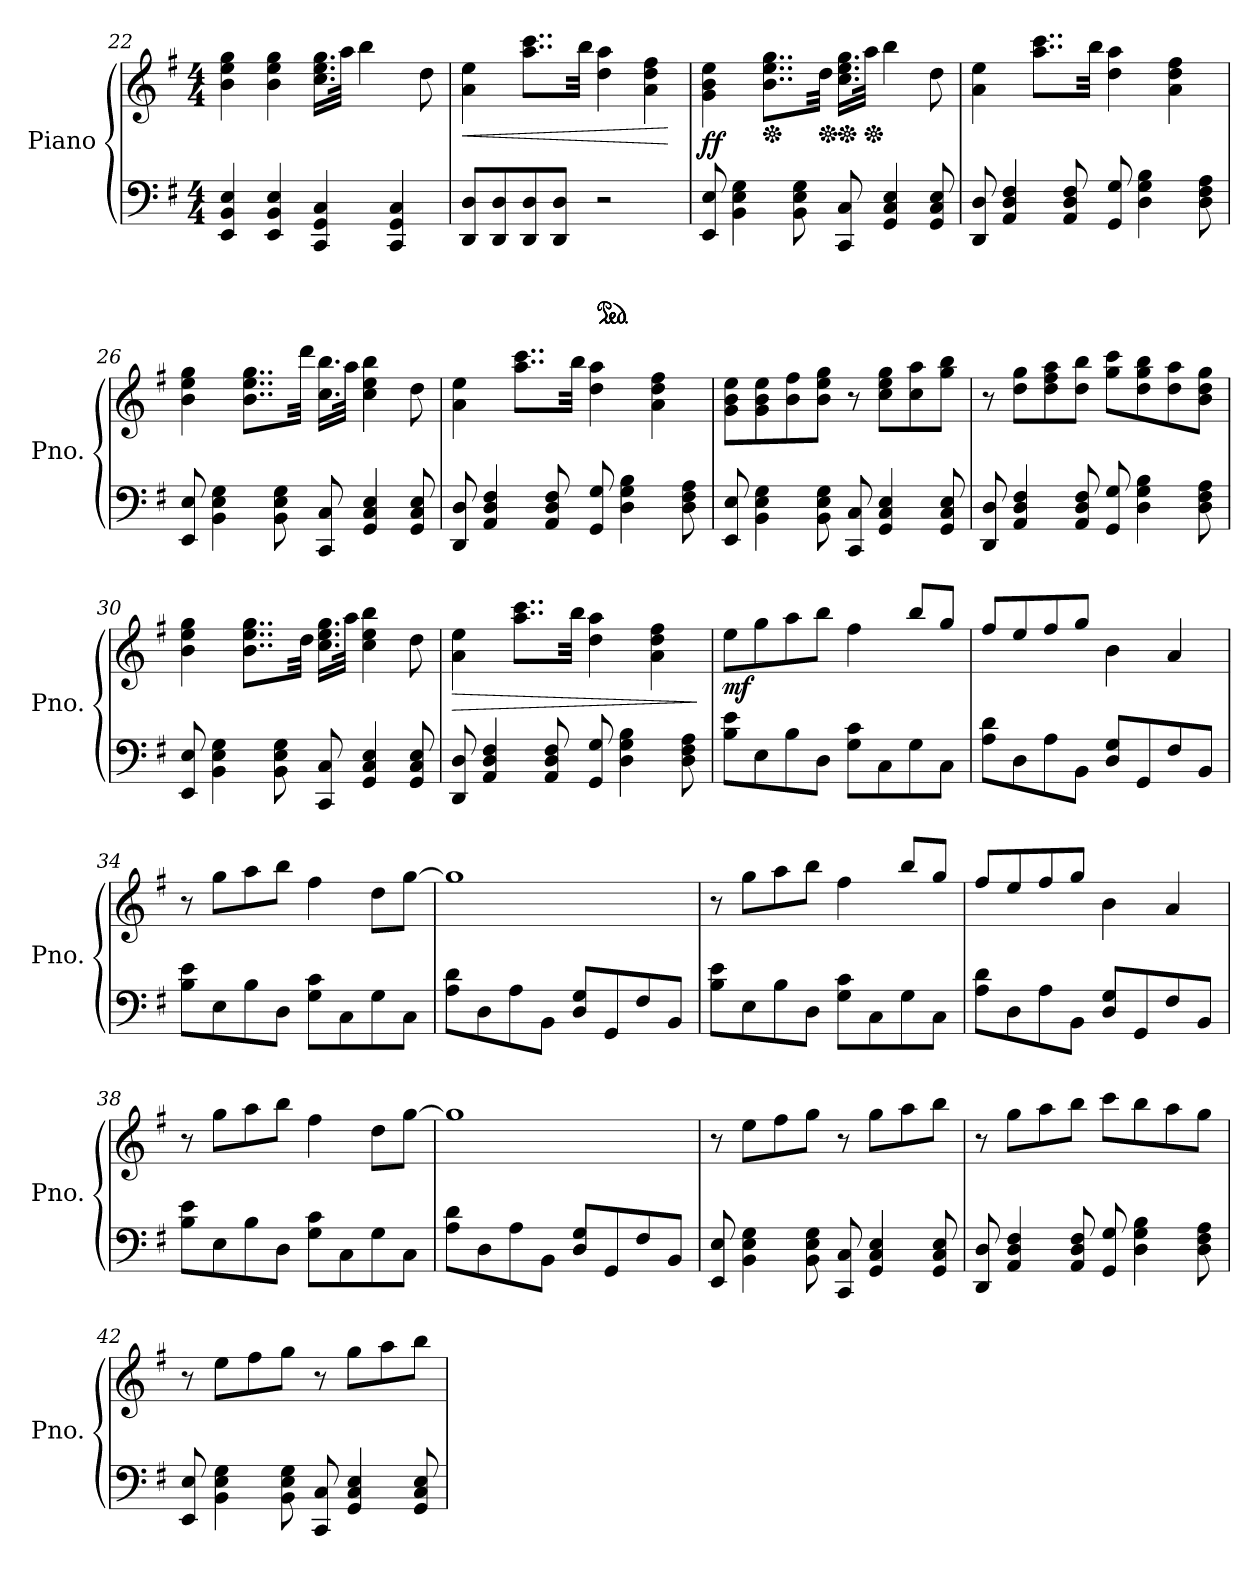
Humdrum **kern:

**kern	**kern	**dynam
*part1	*part1	*part1
*staff2	*staff1	*staff1/2
*I"Piano	*	*
*I'Pno.	*	*
*clefF4	*clefG2	*
*k[f#]	*k[f#]	*
*M4/4	*M4/4	*
=22	=22	=22
4EE/ 4BB/ 4E/	4b\ 4ee\ 4gg\	.
4EE/ 4BB/ 4E/	4b\ 4ee\ 4gg\	.
4CC/ 4GG/ 4C/	16.cc\ 16.ee\ 16.gg\LL	.
.	32aa\JJk	.
.	4bb\	.
4CC/ 4GG/ 4C/	.	.
.	8dd\	.
=23	=23	=23
!	!	!LO:HP:b
8DD/ 8D/L	4a\ 4ee\	<
8DD/ 8D/	.	.
8DD/ 8D/	8..aa\ 8..ccc\L	.
8DD/ 8D/J	.	.
.	32bb\Jkk	.
*ped	*	*
*ped	*	*
*ped	*	*
*ped	*	*
2r	4dd\ 4aa\	.
.	4a\ 4dd\ 4ff#\	.
.	.	[
!!LO:PB:g=z
=24	=24	=24
!	!	!LO:DY:b
8EE/ 8E/	4g\ 4b\ 4ee\	ff
4BB\ 4E\ 4G\	.	.
*	*Xped	*
.	8..b\ 8..ee\ 8..gg\L	.
8BB\ 8E\ 8G\	.	.
*	*Xped	*
.	32dd\Jkk	.
*	*Xped	*
8CC/ 8C/	16.cc\ 16.ee\ 16.gg\LL	.
*	*Xped	*
.	32aa\JJk	.
4GG/ 4C/ 4E/	4bb\	.
8GG/ 8C/ 8E/	8dd\	.
=25	=25	=25
8DD/ 8D/	4a\ 4ee\	.
4AA/ 4D/ 4F#/	.	.
.	8..aa\ 8..ccc\L	.
8AA/ 8D/ 8F#/	.	.
.	32bb\Jkk	.
8GG/ 8G/	4dd\ 4aa\	.
4D\ 4G\ 4B\	.	.
.	4a\ 4dd\ 4ff#\	.
8D\ 8F#\ 8A\	.	.
=26	=26	=26
8EE/ 8E/	4b\ 4ee\ 4gg\	.
4BB\ 4E\ 4G\	.	.
.	8..b\ 8..ee\ 8..gg\L	.
8BB\ 8E\ 8G\	.	.
.	32ddd\Jkk	.
8CC/ 8C/	16.cc\ 16.bb\LL	.
.	32aa\JJk	.
4GG/ 4C/ 4E/	4cc\ 4ee\ 4bb\	.
8GG/ 8C/ 8E/	8dd\	.
=27	=27	=27
8DD/ 8D/	4a\ 4ee\	.
4AA/ 4D/ 4F#/	.	.
.	8..aa\ 8..ccc\L	.
8AA/ 8D/ 8F#/	.	.
.	32bb\Jkk	.
8GG/ 8G/	4dd\ 4aa\	.
4D\ 4G\ 4B\	.	.
.	4a\ 4dd\ 4ff#\	.
8D\ 8F#\ 8A\	.	.
!!LO:LB:g=z
=28	=28	=28
8EE/ 8E/	8g\ 8b\ 8ee\L	.
4BB\ 4E\ 4G\	8g\ 8b\ 8ee\	.
.	8b\ 8ff#\	.
8BB\ 8E\ 8G\	8b\ 8ee\ 8gg\J	.
8CC/ 8C/	8r	.
4GG/ 4C/ 4E/	8cc\ 8ee\ 8gg\L	.
.	8cc\ 8aa\	.
8GG/ 8C/ 8E/	8gg\ 8bb\J	.
=29	=29	=29
8DD/ 8D/	8r	.
4AA/ 4D/ 4F#/	8dd\ 8gg\L	.
.	8dd\ 8ff#\ 8aa\	.
8AA/ 8D/ 8F#/	8dd\ 8bb\J	.
8GG/ 8G/	8gg\ 8ccc\L	.
4D\ 4G\ 4B\	8dd\ 8gg\ 8bb\	.
.	8dd\ 8aa\	.
8D\ 8F#\ 8A\	8b\ 8dd\ 8gg\J	.
=30	=30	=30
8EE/ 8E/	4b\ 4ee\ 4gg\	.
4BB\ 4E\ 4G\	.	.
.	8..b\ 8..ee\ 8..gg\L	.
8BB\ 8E\ 8G\	.	.
.	32dd\Jkk	.
8CC/ 8C/	16.cc\ 16.ee\ 16.gg\LL	.
.	32aa\JJk	.
4GG/ 4C/ 4E/	4cc\ 4ee\ 4bb\	.
8GG/ 8C/ 8E/	8dd\	.
=31	=31	=31
!	!	!LO:HP:b
8DD/ 8D/	4a\ 4ee\	>
4AA/ 4D/ 4F#/	.	.
.	8..aa\ 8..ccc\L	.
8AA/ 8D/ 8F#/	.	.
.	32bb\Jkk	.
8GG/ 8G/	4dd\ 4aa\	.
4D\ 4G\ 4B\	.	.
.	4a\ 4dd\ 4ff#\	.
8D\ 8F#\ 8A\	.	.
.	.	]
!!LO:LB:g=z
=32	=32	=32
!	!	!LO:DY:b
8B\ 8e\L	8ee\L	mf
8E\	8gg\	.
8B\	8aa\	.
8D\J	8bb\J	.
8G\ 8c\L	4ff#\	.
8C\	.	.
8G\	8bb/L	.
8C\J	8gg/J	.
=33	=33	=33
8A\ 8d\L	8ff#/L	.
8D\	8ee/	.
8A\	8ff#/	.
8BB\J	8gg/J	.
8D/ 8G/L	4b\	.
8GG/	.	.
8F#/	4a/	.
8BB/J	.	.
=34	=34	=34
8B\ 8e\L	8r	.
8E\	8gg\L	.
8B\	8aa\	.
8D\J	8bb\J	.
8G\ 8c\L	4ff#\	.
8C\	.	.
8G\	8dd\L	.
8C\J	[8gg\J	.
=35	=35	=35
8A\ 8d\L	1gg]	.
8D\	.	.
8A\	.	.
8BB\J	.	.
8D/ 8G/L	.	.
8GG/	.	.
8F#/	.	.
8BB/J	.	.
=36	=36	=36
8B\ 8e\L	8r	.
8E\	8gg\L	.
8B\	8aa\	.
8D\J	8bb\J	.
8G\ 8c\L	4ff#\	.
8C\	.	.
8G\	8bb/L	.
8C\J	8gg/J	.
!!LO:LB:g=z
=37	=37	=37
8A\ 8d\L	8ff#/L	.
8D\	8ee/	.
8A\	8ff#/	.
8BB\J	8gg/J	.
8D/ 8G/L	4b\	.
8GG/	.	.
8F#/	4a/	.
8BB/J	.	.
=38	=38	=38
8B\ 8e\L	8r	.
8E\	8gg\L	.
8B\	8aa\	.
8D\J	8bb\J	.
8G\ 8c\L	4ff#\	.
8C\	.	.
8G\	8dd\L	.
8C\J	[8gg\J	.
=39	=39	=39
8A\ 8d\L	1gg]	.
8D\	.	.
8A\	.	.
8BB\J	.	.
8D/ 8G/L	.	.
8GG/	.	.
8F#/	.	.
8BB/J	.	.
=40	=40	=40
8EE/ 8E/	8r	.
4BB\ 4E\ 4G\	8ee\L	.
.	8ff#\	.
8BB\ 8E\ 8G\	8gg\J	.
8CC/ 8C/	8r	.
4GG/ 4C/ 4E/	8gg\L	.
.	8aa\	.
8GG/ 8C/ 8E/	8bb\J	.
!!LO:LB:g=z
=41	=41	=41
8DD/ 8D/	8r	.
4AA/ 4D/ 4F#/	8gg\L	.
.	8aa\	.
8AA/ 8D/ 8F#/	8bb\J	.
8GG/ 8G/	8ccc\L	.
4D\ 4G\ 4B\	8bb\	.
.	8aa\	.
8D\ 8F#\ 8A\	8gg\J	.
=42	=42	=42
8EE/ 8E/	8r	.
4BB\ 4E\ 4G\	8ee\L	.
.	8ff#\	.
8BB\ 8E\ 8G\	8gg\J	.
8CC/ 8C/	8r	.
4GG/ 4C/ 4E/	8gg\L	.
.	8aa\	.
8GG/ 8C/ 8E/	8bb\J	.
=	=	=
*-	*-	*-
